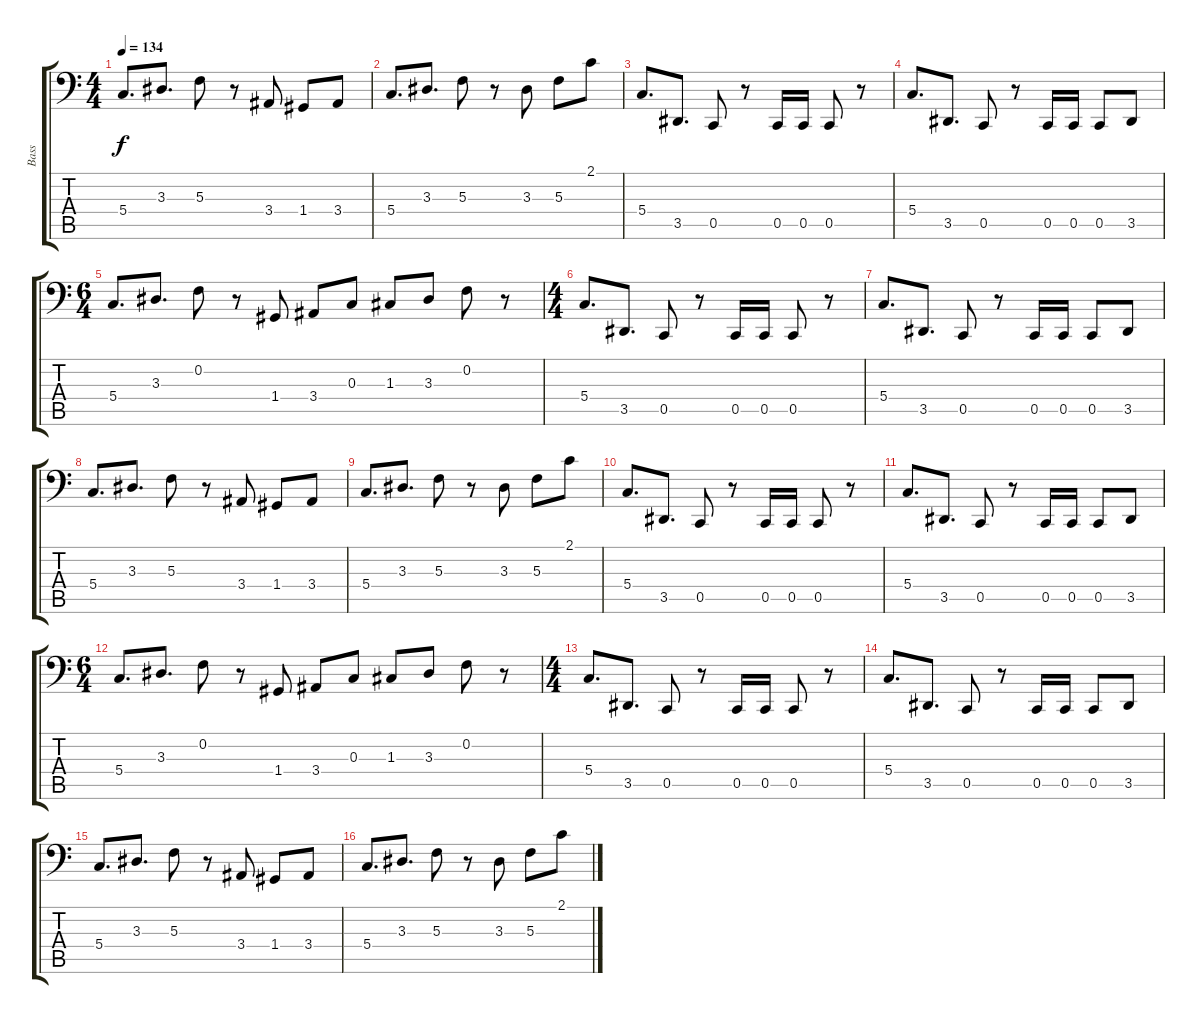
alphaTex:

\track ("Bass" "Bass") {instrument electricbasspick}
\staff {score tabs}
\tuning (Bb2 F2 C2 G1 C1 A0) {hide}
\ts (4 4)
\tempo 134
\clef f4
\ks c
5.4.8{d dy f} 3.3.8{d} 5.3.8 r.8 3.4.8 1.4.8 3.4.8 |
5.4.8{d} 3.3.8{d} 5.3.8 r.8 3.3.8 5.3.8 2.1.8 |
5.4.8{d} 3.5.8{d} 0.5.8 r.8 0.5.16 0.5.16 0.5.8 r.8 |
5.4.8{d} 3.5.8{d} 0.5.8 r.8 0.5.16 0.5.16 0.5.8 3.5.8 |
\ts (6 4)
5.4.8{d} 3.3.8{d} 0.2.8 r.8 1.4.8 3.4.8 0.3.8 1.3.8 3.3.8 0.2.8 r.8 |
\ts (4 4)
5.4.8{d} 3.5.8{d} 0.5.8 r.8 0.5.16 0.5.16 0.5.8 r.8 |
5.4.8{d} 3.5.8{d} 0.5.8 r.8 0.5.16 0.5.16 0.5.8 3.5.8 |
5.4.8{d} 3.3.8{d} 5.3.8 r.8 3.4.8 1.4.8 3.4.8 |
5.4.8{d} 3.3.8{d} 5.3.8 r.8 3.3.8 5.3.8 2.1.8 |
5.4.8{d} 3.5.8{d} 0.5.8 r.8 0.5.16 0.5.16 0.5.8 r.8 |
5.4.8{d} 3.5.8{d} 0.5.8 r.8 0.5.16 0.5.16 0.5.8 3.5.8 |
\ts (6 4)
5.4.8{d} 3.3.8{d} 0.2.8 r.8 1.4.8 3.4.8 0.3.8 1.3.8 3.3.8 0.2.8 r.8 |
\ts (4 4)
5.4.8{d} 3.5.8{d} 0.5.8 r.8 0.5.16 0.5.16 0.5.8 r.8 |
5.4.8{d} 3.5.8{d} 0.5.8 r.8 0.5.16 0.5.16 0.5.8 3.5.8 |
5.4.8{d} 3.3.8{d} 5.3.8 r.8 3.4.8 1.4.8 3.4.8 |
5.4.8{d} 3.3.8{d} 5.3.8 r.8 3.3.8 5.3.8 2.1.8
